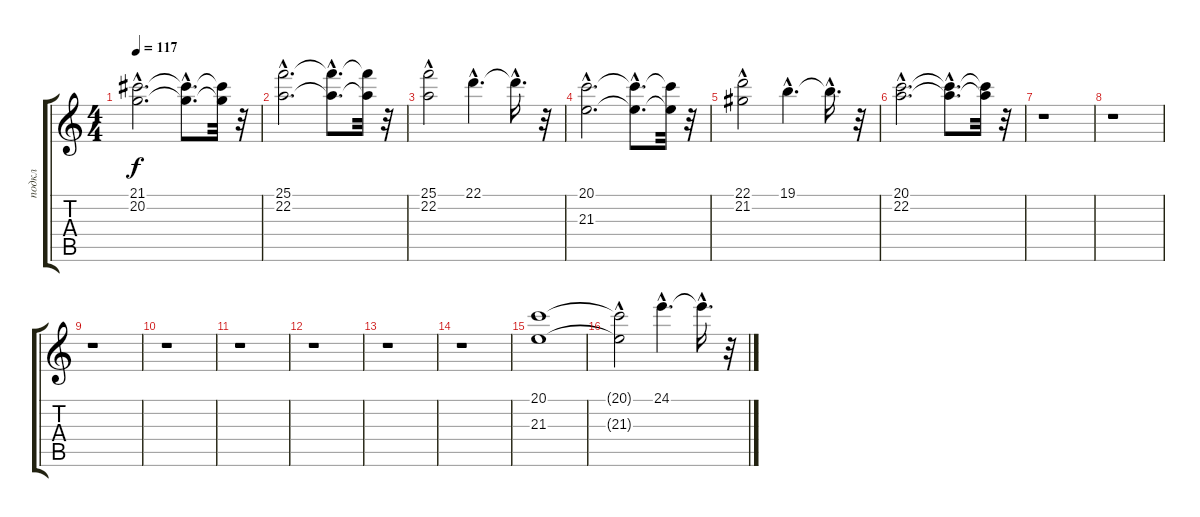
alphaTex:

\track ("подкл" "подкл") {instrument stringensemble1}
\staff {score tabs}
\tuning (E4 B3 G3 D3 A2 E2) {hide}
\ts (4 4)
\tempo 117
\clef g2
\ks c
(21.1{hac} 20.2{hac}).2{d dy f volume 14} (21.1{hac t} 20.2{hac t}).8{d} (21.1{t} 20.2{t}).32 r.32 |
(25.1{hac} 22.2{hac}).2{d volume 14} (25.1{hac t} 22.2{hac t}).8{d} (25.1{t} 22.2{t}).32 r.32 |
(25.1{hac} 22.2{hac}).2{volume 13} 22.1{hac}.4{d volume 13} 22.1{hac t}.16{d} r.32 |
(20.1{hac} 21.3{hac}).2{d volume 12} (20.1{hac t} 21.3{hac t}).8{d} (20.1{t} 21.3{t}).32 r.32 |
(22.1{hac} 21.2{hac}).2 19.1{hac}.4{d} 19.1{hac t}.16{d} r.32 |
(20.1{hac} 22.2{hac}).2{d} (20.1{hac t} 22.2{hac t}).8{d} (20.1{t} 22.2{t}).32 r.32 |
r.1 |
r.1 |
r.1 |
r.1 |
r.1 |
r.1 |
r.1 |
r.1 |
(20.1 21.3).1 |
(20.1{hac t} 21.3{hac t}).2 24.1{hac}.4{d} 24.1{hac t}.16{d} r.32
